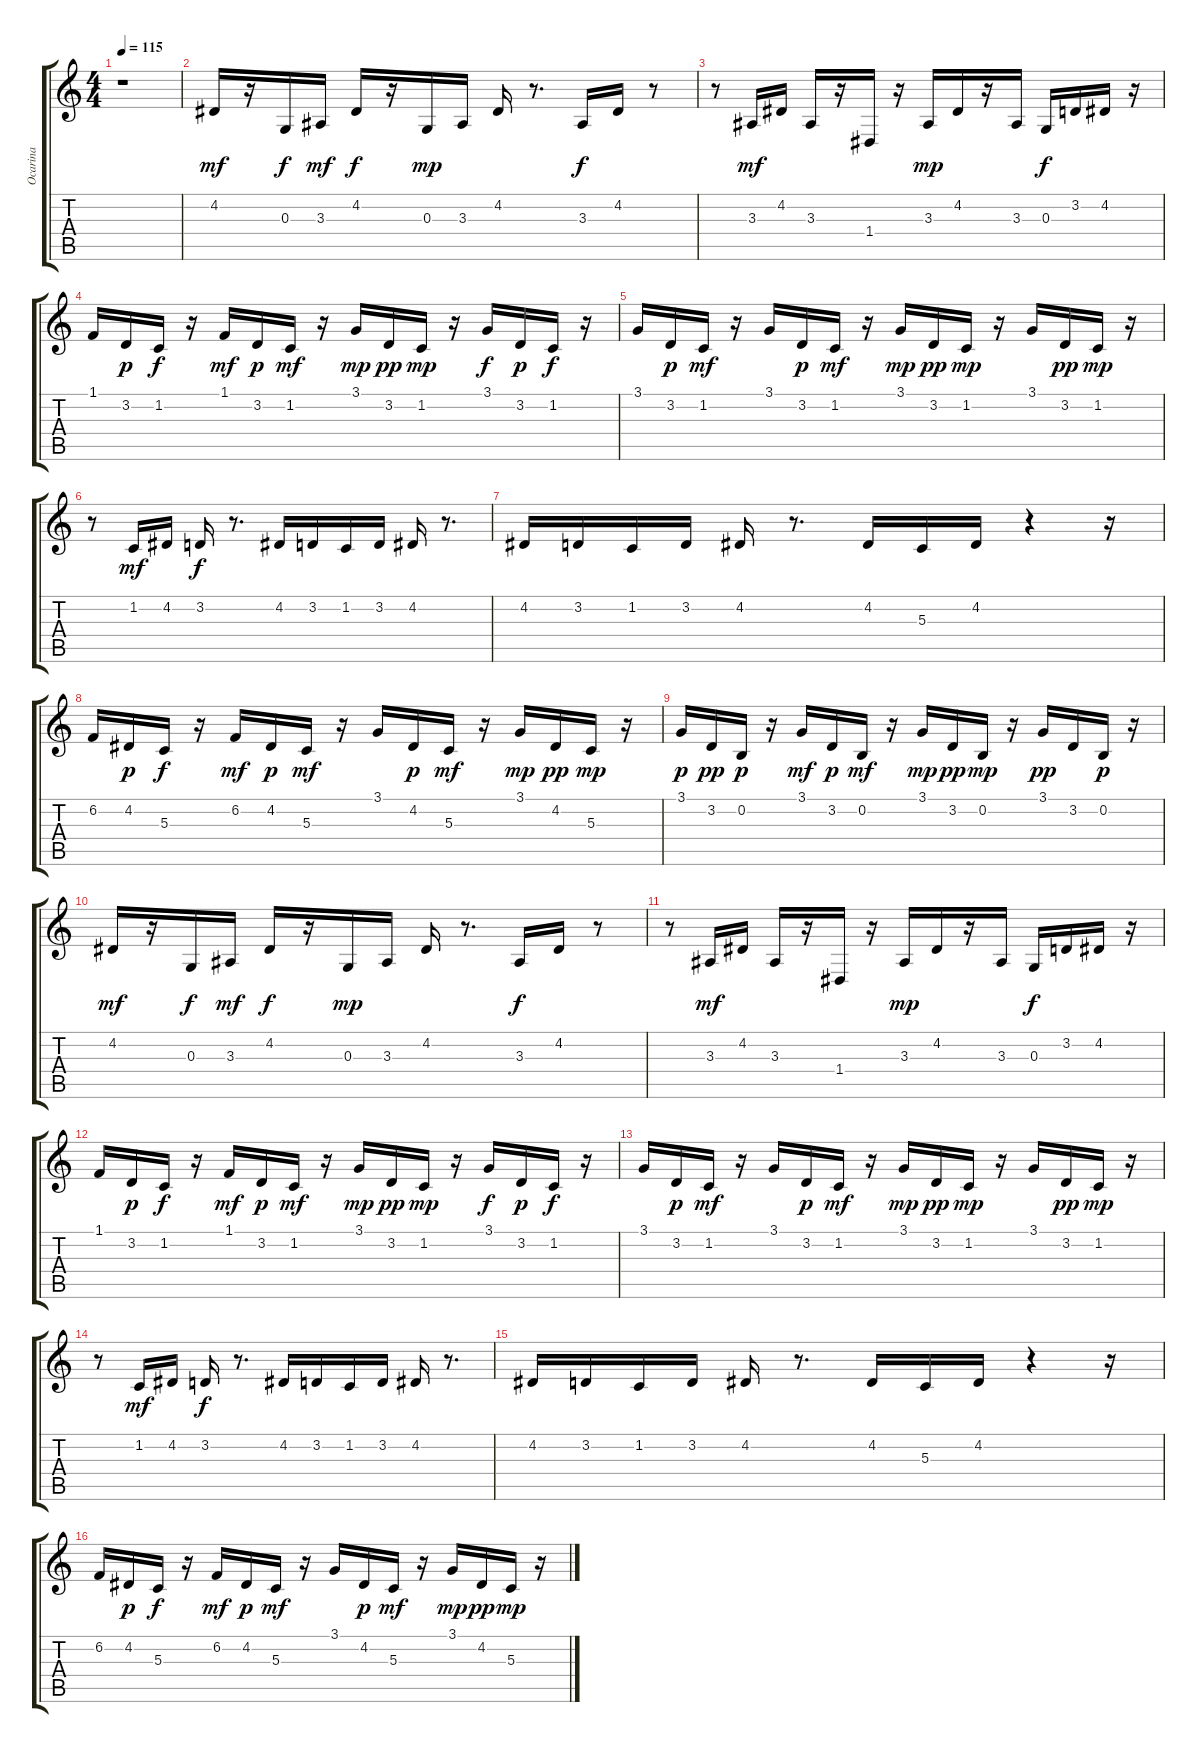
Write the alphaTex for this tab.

\track ("Ocarina" "Ocarina") {instrument ocarina}
\staff {score tabs}
\tuning (E4 B3 G3 D3 A2 E2) {hide}
\ts (4 4)
\tempo 115
\clef g2
\ks c
r.1{dy p} |
4.2.16{dy mf balance 5} r.16 0.3.16{dy f} 3.3.16{dy mf} 4.2.16{dy f} r.16 0.3.16{dy mp balance 16} 3.3.16 4.2.16 r.8{d} 3.3.16{dy f balance 0} 4.2.16 r.8 |
r.8 3.3.16{dy mf balance 16} 4.2.16 3.3.16 r.16 1.4.16 r.16 3.3.16{dy mp balance 6} 4.2.16 r.16 3.3.16 0.3.16{dy f balance 0} 3.2.16 4.2.16 r.16 |
1.1.16 3.2.16{dy p} 1.2.16{dy f} r.16 1.1.16{dy mf} 3.2.16{dy p} 1.2.16{dy mf} r.16 3.1.16{dy mp} 3.2.16{dy pp} 1.2.16{dy mp} r.16 3.1.16{dy f} 3.2.16{dy p} 1.2.16{dy f} r.16 |
3.1.16 3.2.16{dy p} 1.2.16{dy mf} r.16 3.1.16 3.2.16{dy p} 1.2.16{dy mf} r.16 3.1.16{dy mp} 3.2.16{dy pp} 1.2.16{dy mp} r.16 3.1.16 3.2.16{dy pp} 1.2.16{dy mp} r.16 |
r.8 1.2.16{dy mf balance 16} 4.2.16 3.2.16{dy f} r.8{d} 4.2.16{balance 0} 3.2.16 1.2.16 3.2.16 4.2.16 r.8{d} |
4.2.16{balance 16} 3.2.16 1.2.16 3.2.16 4.2.16 r.8{d} 4.2.16{balance 0} 5.3.16 4.2.16 r.4 r.16 |
6.2.16{balance 16} 4.2.16{dy p} 5.3.16{dy f} r.16 6.2.16{dy mf} 4.2.16{dy p} 5.3.16{dy mf} r.16 3.1.16 4.2.16{dy p} 5.3.16{dy mf} r.16 3.1.16{dy mp} 4.2.16{dy pp} 5.3.16{dy mp} r.16 |
3.1.16{dy p} 3.2.16{dy pp} 0.2.16{dy p} r.16 3.1.16{dy mf} 3.2.16{dy p} 0.2.16{dy mf} r.16 3.1.16{dy mp} 3.2.16{dy pp} 0.2.16{dy mp} r.16 3.1.16{dy pp} 3.2.16 0.2.16{dy p} r.16 |
4.2.16{dy mf balance 5} r.16 0.3.16{dy f} 3.3.16{dy mf} 4.2.16{dy f} r.16 0.3.16{dy mp balance 16} 3.3.16 4.2.16 r.8{d} 3.3.16{dy f balance 0} 4.2.16 r.8 |
r.8 3.3.16{dy mf balance 16} 4.2.16 3.3.16 r.16 1.4.16 r.16 3.3.16{dy mp balance 6} 4.2.16 r.16 3.3.16 0.3.16{dy f balance 0} 3.2.16 4.2.16 r.16 |
1.1.16 3.2.16{dy p} 1.2.16{dy f} r.16 1.1.16{dy mf} 3.2.16{dy p} 1.2.16{dy mf} r.16 3.1.16{dy mp} 3.2.16{dy pp} 1.2.16{dy mp} r.16 3.1.16{dy f} 3.2.16{dy p} 1.2.16{dy f} r.16 |
3.1.16 3.2.16{dy p} 1.2.16{dy mf} r.16 3.1.16 3.2.16{dy p} 1.2.16{dy mf} r.16 3.1.16{dy mp} 3.2.16{dy pp} 1.2.16{dy mp} r.16 3.1.16 3.2.16{dy pp} 1.2.16{dy mp} r.16 |
r.8 1.2.16{dy mf balance 16} 4.2.16 3.2.16{dy f} r.8{d} 4.2.16{balance 0} 3.2.16 1.2.16 3.2.16 4.2.16 r.8{d} |
4.2.16{balance 16} 3.2.16 1.2.16 3.2.16 4.2.16 r.8{d} 4.2.16{balance 0} 5.3.16 4.2.16 r.4 r.16 |
6.2.16{balance 16} 4.2.16{dy p} 5.3.16{dy f} r.16 6.2.16{dy mf} 4.2.16{dy p} 5.3.16{dy mf} r.16 3.1.16 4.2.16{dy p} 5.3.16{dy mf} r.16 3.1.16{dy mp} 4.2.16{dy pp} 5.3.16{dy mp} r.16
